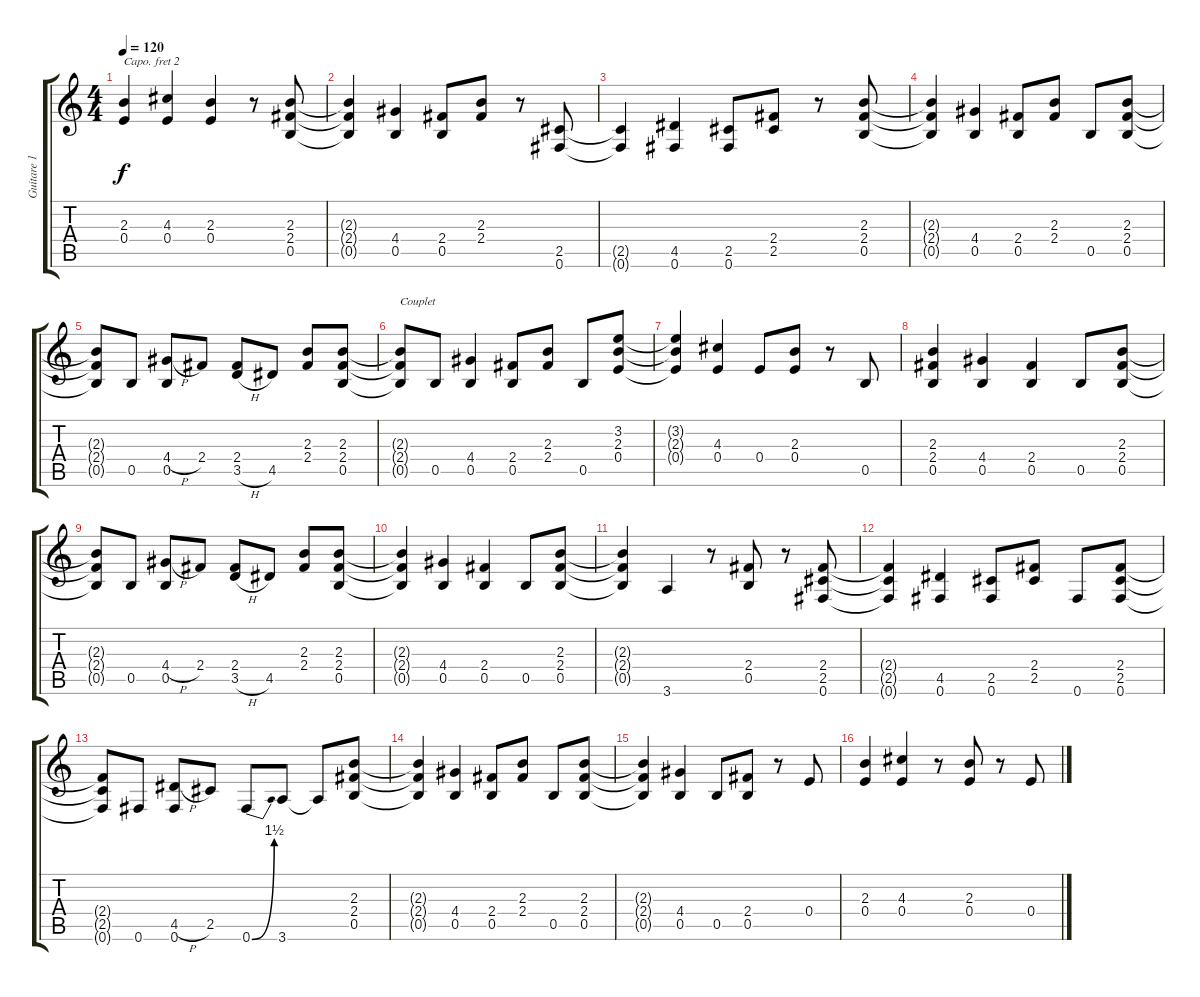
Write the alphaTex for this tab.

\track ("Guitare 1" "Guitare 1") {instrument acousticguitarsteel}
\staff {score tabs}
\capo 2
\tuning (E4 B3 G3 D3 A2 E2) {hide}
\ts (4 4)
\tempo 120
\clef g2
\ks c
(2.3{t} 0.4{t}).4{dy f} (4.3 0.4).4 (2.3 0.4).4 r.8 (2.3 2.4 0.5).8 |
(2.3{t} 2.4{t} 0.5{t}).4 (4.4 0.5).4 (2.4 0.5).8 (2.3 2.4).8 r.8 (2.5 0.6).8 |
(2.5{t} 0.6{t}).4 (4.5 0.6).4 (2.5 0.6).8 (2.4 2.5).8 r.8 (2.3 2.4 0.5).8 |
(2.3{t} 2.4{t} 0.5{t}).4 (4.4 0.5).4 (2.4 0.5).8 (2.3 2.4).8 0.5.8 (2.3 2.4 0.5).8 |
(2.3{t} 2.4{t} 0.5{t}).8 0.5.8 (4.4{h} 0.5).8 2.4.8 (2.4 3.5{h}).8 4.5.8 (2.3 2.4).8 (2.3 2.4 0.5).8 |
(2.3{t} 2.4{t} 0.5{t}).8{txt "Couplet "} 0.5.8 (4.4 0.5).4 (2.4 0.5).8 (2.3 2.4).8 0.5.8 (3.2 2.3 0.4).8 |
(3.2{t} 2.3{t} 0.4{t}).4 (4.3 0.4).4 0.4.8 (2.3 0.4).8 r.8 0.5.8 |
(2.3 2.4 0.5).4 (4.4 0.5).4 (2.4 0.5).4 0.5.8 (2.3 2.4 0.5).8 |
(2.3{t} 2.4{t} 0.5{t}).8 0.5.8 (4.4{h} 0.5).8 2.4.8 (2.4 3.5{h}).8 4.5.8 (2.3 2.4).8 (2.3 2.4 0.5).8 |
(2.3{t} 2.4{t} 0.5{t}).4 (4.4 0.5).4 (2.4 0.5).4 0.5.8 (2.3 2.4 0.5).8 |
(2.3{t} 2.4{t} 0.5{t}).4 3.6.4 r.8 (2.4 0.5).8 r.8 (2.4 2.5 0.6).8 |
(2.4{t} 2.5{t} 0.6{t}).4 (4.5 0.6).4 (2.5 0.6).8 (2.4 2.5).8 0.6.8 (2.4 2.5 0.6).8 |
(2.4{t} 2.5{t} 0.6{t}).8 0.6.8 (4.5{h} 0.6).8 2.5.8 0.6{be (bend 0 0 60 6)}.8 3.6.8 3.6{t}.8 (2.3 2.4 0.5).8 |
(2.3{t} 2.4{t} 0.5{t}).4 (4.4 0.5).4 (2.4 0.5).8 (2.3 2.4).8 0.5.8 (2.3 2.4 0.5).8 |
(2.3{t} 2.4{t} 0.5{t}).4 (4.4 0.5).4 0.5.8 (2.4 0.5).8 r.8 0.4.8 |
(2.3 0.4).4 (4.3 0.4).4 r.8 (2.3 0.4).8 r.8 0.4.8
